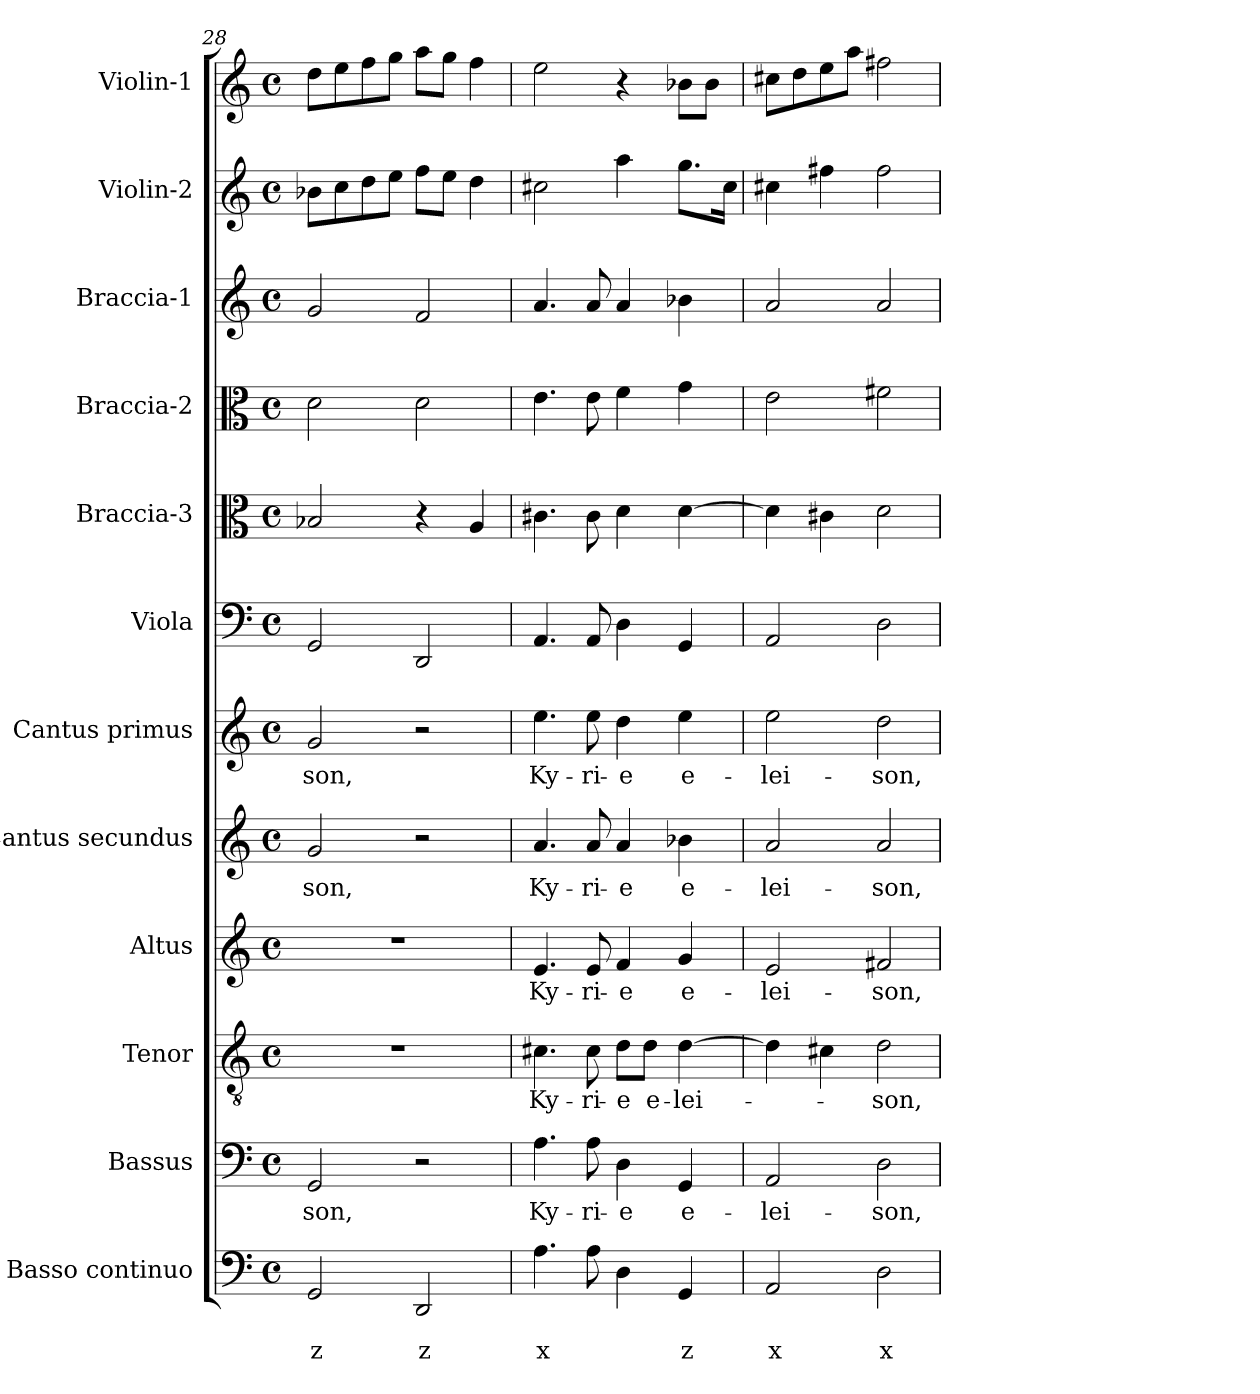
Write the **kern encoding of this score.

**kern	**text	**text	**kern	**text	**kern	**text	**kern	**text	**kern	**text	**kern	**text	**kern	**kern	**kern	**kern	**kern	**kern
*part12	*part12	*part12	*part11	*part11	*part10	*part10	*part9	*part9	*part8	*part8	*part7	*part7	*part6	*part5	*part4	*part3	*part2	*part1
*staff12	*staff12	*staff12	*staff11	*staff11	*staff10	*staff10	*staff9	*staff9	*staff8	*staff8	*staff7	*staff7	*staff6	*staff5	*staff4	*staff3	*staff2	*staff1
*I"Basso continuo	*	*	*I"Bassus	*	*I"Tenor	*	*I"Altus	*	*I"Cantus secundus	*	*I"Cantus primus	*	*I"Viola	*I"Braccia-3	*I"Braccia-2	*I"Braccia-1	*I"Violin-2	*I"Violin-1
*I'BC	*	*	*I'B	*	*I'T	*	*I'A	*	*I'C2	*	*I'C1	*	*I'Va	*I'Br3	*I'Br2	*I'Br1	*I'Vi2	*I'Vi1
*clefF4	*	*	*clefF4	*	*clefGv2	*	*clefG2	*	*clefG2	*	*clefG2	*	*clefF4	*clefC3	*clefC3	*clefG2	*clefG2	*clefG2
*k[]	*	*	*k[]	*	*k[]	*	*k[]	*	*k[]	*	*k[]	*	*k[]	*k[]	*k[]	*k[]	*k[]	*k[]
*C:	*	*	*C:	*	*C:	*	*C:	*	*C:	*	*C:	*	*C:	*C:	*C:	*C:	*C:	*C:
*M4/4	*	*	*M4/4	*	*M4/4	*	*M4/4	*	*M4/4	*	*M4/4	*	*M4/4	*M4/4	*M4/4	*M4/4	*M4/4	*M4/4
*met(c)	*	*	*met(c)	*	*met(c)	*	*met(c)	*	*met(c)	*	*met(c)	*	*met(c)	*met(c)	*met(c)	*met(c)	*met(c)	*met(c)
=28	=28	=28	=28	=28	=28	=28	=28	=28	=28	=28	=28	=28	=28	=28	=28	=28	=28	=28
!	!	!LO:LY:b	!	!	!	!	!	!	!	!	!	!	!	!	!	!	!	!
!	!	!	!	!LO:LY:b	!	!	!	!	!	!	!	!	!	!	!	!	!	!
!	!	!	!	!	!	!	!	!	!	!LO:LY:b	!	!	!	!	!	!	!	!
!	!	!	!	!	!	!	!	!	!	!	!	!LO:LY:b	!	!	!	!	!	!
2GG/	.	z	2GG/	-son,	1r	.	1r	.	2g/	-son,	2g/	-son,	2GG/	2B-X/	2d\	2g/	8b-X\L	8dd\L
.	.	.	.	.	.	.	.	.	.	.	.	.	.	.	.	.	8cc\	8ee\
.	.	.	.	.	.	.	.	.	.	.	.	.	.	.	.	.	8dd\	8ff\
.	.	.	.	.	.	.	.	.	.	.	.	.	.	.	.	.	8ee\J	8gg\J
!	!	!LO:LY:b	!	!	!	!	!	!	!	!	!	!	!	!	!	!	!	!
2DD/	.	z	2r	.	.	.	.	.	2r	.	2r	.	2DD/	4r	2d\	2f/	8ff\L	8aa\L
.	.	.	.	.	.	.	.	.	.	.	.	.	.	.	.	.	8ee\J	8gg\J
.	.	.	.	.	.	.	.	.	.	.	.	.	.	4A/	.	.	4dd\	4ff\
=29	=29	=29	=29	=29	=29	=29	=29	=29	=29	=29	=29	=29	=29	=29	=29	=29	=29	=29
!	!	!LO:LY:b	!	!	!	!	!	!	!	!	!	!	!	!	!	!	!	!
!	!	!	!	!LO:LY:b	!	!	!	!	!	!	!	!	!	!	!	!	!	!
!	!	!	!	!	!	!LO:LY:b	!	!	!	!	!	!	!	!	!	!	!	!
!	!	!	!	!	!	!	!	!LO:LY:b	!	!	!	!	!	!	!	!	!	!
!	!	!	!	!	!	!	!	!	!	!LO:LY:b	!	!	!	!	!	!	!	!
!	!	!	!	!	!	!	!	!	!	!	!	!LO:LY:b	!	!	!	!	!	!
4.A\	.	x	4.A\	Ky-	4.c#X\	Ky-	4.e/	Ky-	4.a/	Ky-	4.ee\	Ky-	4.AA/	4.c#X\	4.e\	4.a/	2cc#X\	2ee\
!	!	!	!	!LO:LY:b	!	!	!	!	!	!	!	!	!	!	!	!	!	!
!	!	!	!	!	!	!LO:LY:b	!	!	!	!	!	!	!	!	!	!	!	!
!	!	!	!	!	!	!	!	!LO:LY:b	!	!	!	!	!	!	!	!	!	!
!	!	!	!	!	!	!	!	!	!	!LO:LY:b	!	!	!	!	!	!	!	!
!	!	!	!	!	!	!	!	!	!	!	!	!LO:LY:b	!	!	!	!	!	!
8A\	.	.	8A\	-ri-	8c#\	-ri-	8e/	-ri-	8a/	-ri-	8ee\	-ri-	8AA/	8c#\	8e\	8a/	.	.
!	!	!	!	!LO:LY:b	!	!	!	!	!	!	!	!	!	!	!	!	!	!
!	!	!	!	!	!	!LO:LY:b	!	!	!	!	!	!	!	!	!	!	!	!
!	!	!	!	!	!	!	!	!LO:LY:b	!	!	!	!	!	!	!	!	!	!
!	!	!	!	!	!	!	!	!	!	!LO:LY:b	!	!	!	!	!	!	!	!
!	!	!	!	!	!	!	!	!	!	!	!	!LO:LY:b	!	!	!	!	!	!
4D\	.	.	4D\	-e	8d\L	-e	4f/	-e	4a/	-e	4dd\	-e	4D\	4d\	4f\	4a/	4aa\	4r
!	!	!	!	!	!	!LO:LY:b	!	!	!	!	!	!	!	!	!	!	!	!
.	.	.	.	.	8d\J	e-	.	.	.	.	.	.	.	.	.	.	.	.
!	!	!LO:LY:b	!	!	!	!	!	!	!	!	!	!	!	!	!	!	!	!
!	!	!	!	!LO:LY:b	!	!	!	!	!	!	!	!	!	!	!	!	!	!
!	!	!	!	!	!	!LO:LY:b	!	!	!	!	!	!	!	!	!	!	!	!
!	!	!	!	!	!	!	!	!LO:LY:b	!	!	!	!	!	!	!	!	!	!
!	!	!	!	!	!	!	!	!	!	!LO:LY:b	!	!	!	!	!	!	!	!
!	!	!	!	!	!	!	!	!	!	!	!	!LO:LY:b	!	!	!	!	!	!
4GG/	.	z	4GG/	e-	[4d\	-lei-	4g/	e-	4b-X\	e-	4ee\	e-	4GG/	[4d\	4g\	4b-X\	8.gg\L	8b-X\L
.	.	.	.	.	.	.	.	.	.	.	.	.	.	.	.	.	.	8b-\J
.	.	.	.	.	.	.	.	.	.	.	.	.	.	.	.	.	16cc#\Jk	.
!!LO:PB:g=z
=30	=30	=30	=30	=30	=30	=30	=30	=30	=30	=30	=30	=30	=30	=30	=30	=30	=30	=30
!	!	!LO:LY:b	!	!	!	!	!	!	!	!	!	!	!	!	!	!	!	!
!	!	!	!	!LO:LY:b	!	!	!	!	!	!	!	!	!	!	!	!	!	!
!	!	!	!	!	!	!	!	!LO:LY:b	!	!	!	!	!	!	!	!	!	!
!	!	!	!	!	!	!	!	!	!	!LO:LY:b	!	!	!	!	!	!	!	!
!	!	!	!	!	!	!	!	!	!	!	!	!LO:LY:b	!	!	!	!	!	!
2AA/	.	x	2AA/	-lei-	4d\]	.	2e/	-lei-	2a/	-lei-	2ee\	-lei-	2AA/	4d\]	2e\	2a/	4cc#X\	8cc#X\L
.	.	.	.	.	.	.	.	.	.	.	.	.	.	.	.	.	.	8dd\
.	.	.	.	.	4c#X\	.	.	.	.	.	.	.	.	4c#X\	.	.	4ff#X\	8ee\
.	.	.	.	.	.	.	.	.	.	.	.	.	.	.	.	.	.	8aa\J
!	!	!LO:LY:b	!	!	!	!	!	!	!	!	!	!	!	!	!	!	!	!
!	!	!	!	!LO:LY:b	!	!	!	!	!	!	!	!	!	!	!	!	!	!
!	!	!	!	!	!	!LO:LY:b	!	!	!	!	!	!	!	!	!	!	!	!
!	!	!	!	!	!	!	!	!LO:LY:b	!	!	!	!	!	!	!	!	!	!
!	!	!	!	!	!	!	!	!	!	!LO:LY:b	!	!	!	!	!	!	!	!
!	!	!	!	!	!	!	!	!	!	!	!	!LO:LY:b	!	!	!	!	!	!
2D\	.	x	2D\	-son,	2d\	-son,	2f#X/	-son,	2a/	-son,	2dd\	-son,	2D\	2d\	2f#X\	2a/	2ff#\	2ff#X\
=	=	=	=	=	=	=	=	=	=	=	=	=	=	=	=	=	=	=
*-	*-	*-	*-	*-	*-	*-	*-	*-	*-	*-	*-	*-	*-	*-	*-	*-	*-	*-
